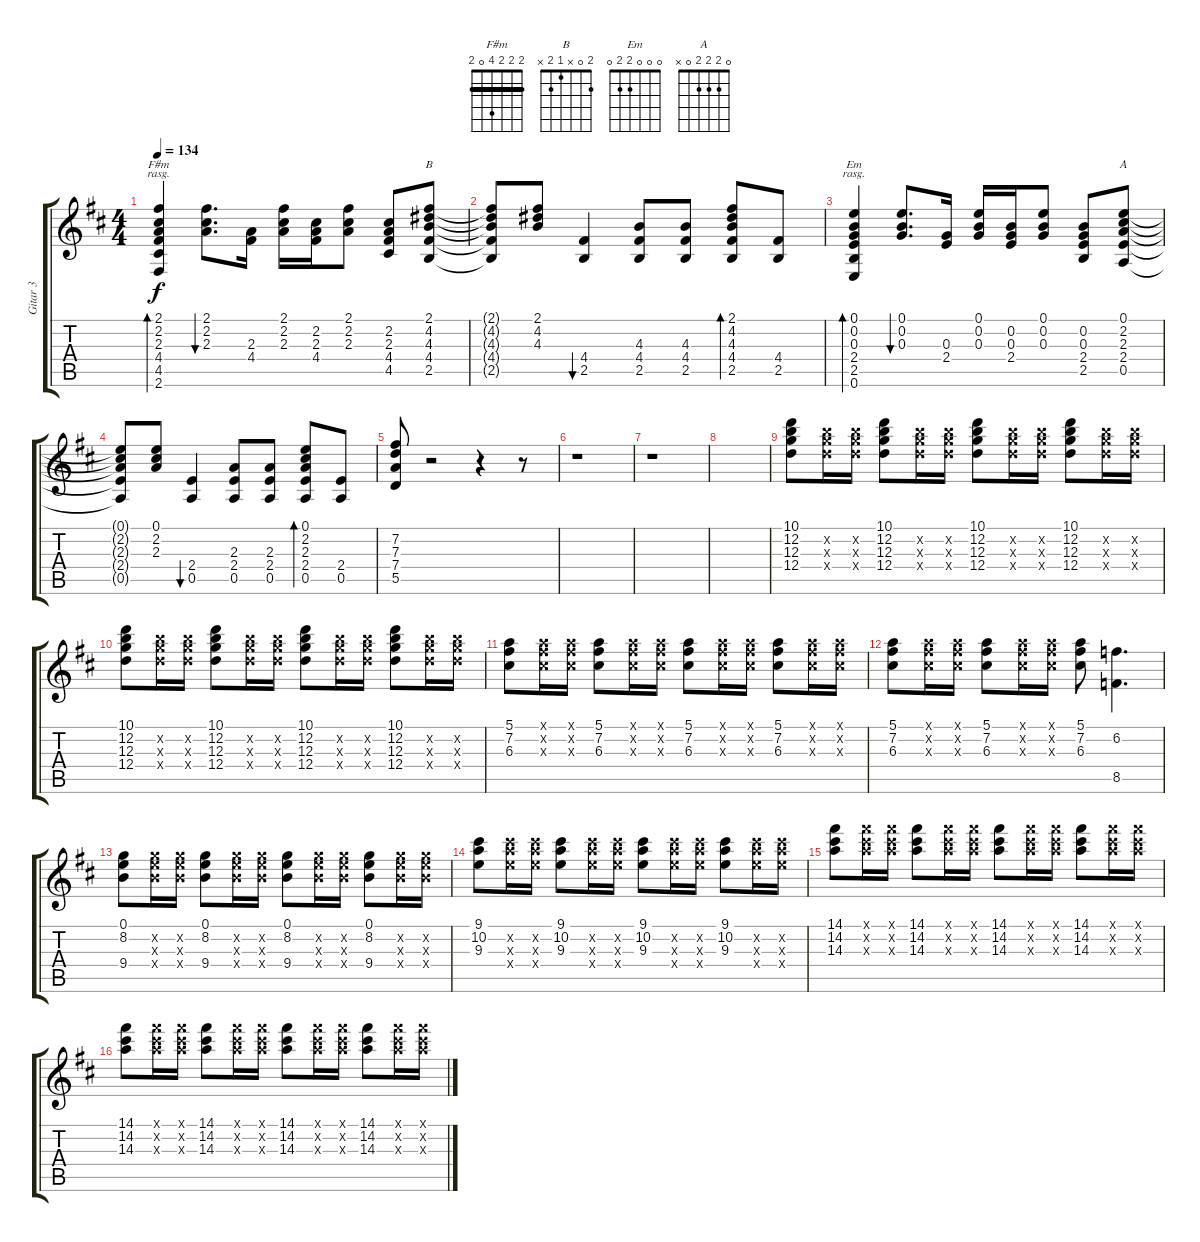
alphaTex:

\track ("Gitar 3" "Gitar 3") {instrument electricguitarmuted}
\staff {score tabs}
\tuning (E4 B3 G3 D3 A2 E2) {hide}
\chord ("F#m" 2 2 2 4 0 2) {barre 2}
\chord ("B" 2 0 x 1 2 x)
\chord ("Em" 0 0 0 2 2 0)
\chord ("A" 0 2 2 2 0 x)
\ts (4 4)
\tempo 134
\clef g2
\ks d
(2.1 2.2 2.3 4.4 4.5 2.6).4{bd 120 ch "F#m" rasg ii dy f} (2.1 2.2 2.3).8{d bu 120} (2.3 4.4).16 (2.1 2.2 2.3).16 (2.2 2.3 4.4).16 (2.1 2.2 2.3).8 (2.2 2.3 4.4 4.5).8 (2.1 4.2 4.3 4.4 2.5).8{ch "B"} |
(2.1{t} 4.2{t} 4.3{t} 4.4{t} 2.5{t}).8 (2.1 4.2 4.3).8 (4.4 2.5).4{bu 120} (4.3 4.4 2.5).8 (4.3 4.4 2.5).8 (2.1 4.2 4.3 4.4 2.5).8{bd 120} (4.4 2.5).8 |
(0.1 0.2 0.3 2.4 2.5 0.6).4{bd 120 ch "Em" rasg ii} (0.1 0.2 0.3).8{d bu 120} (0.3 2.4).16 (0.1 0.2 0.3).16 (0.2 0.3 2.4).16 (0.1 0.2 0.3).8 (0.2 0.3 2.4 2.5).8 (0.1 2.2 2.3 2.4 0.5).8{ch "A"} |
(0.1{t} 2.2{t} 2.3{t} 2.4{t} 0.5{t}).8 (0.1 2.2 2.3).8 (2.4 0.5).4{bu 120} (2.3 2.4 0.5).8 (2.3 2.4 0.5).8 (0.1 2.2 2.3 2.4 0.5).8{bd 120} (2.4 0.5).8 |
(7.2 7.3 7.4 5.5).8 r.2 r.4 r.8 |
r.1 |
r.1 |
|
(10.1 12.2 12.3 12.4).8 (12.2{x} 12.3{x} 12.4{x}).16 (12.2{x} 12.3{x} 12.4{x}).16 (10.1 12.2 12.3 12.4).8 (12.2{x} 12.3{x} 12.4{x}).16 (12.2{x} 12.3{x} 12.4{x}).16 (10.1 12.2 12.3 12.4).8 (12.2{x} 12.3{x} 12.4{x}).16 (12.2{x} 12.3{x} 12.4{x}).16 (10.1 12.2 12.3 12.4).8 (12.2{x} 12.3{x} 12.4{x}).16 (12.2{x} 12.3{x} 12.4{x}).16 |
(10.1 12.2 12.3 12.4).8 (12.2{x} 12.3{x} 12.4{x}).16 (12.2{x} 12.3{x} 12.4{x}).16 (10.1 12.2 12.3 12.4).8 (12.2{x} 12.3{x} 12.4{x}).16 (12.2{x} 12.3{x} 12.4{x}).16 (10.1 12.2 12.3 12.4).8 (12.2{x} 12.3{x} 12.4{x}).16 (12.2{x} 12.3{x} 12.4{x}).16 (10.1 12.2 12.3 12.4).8 (12.2{x} 12.3{x} 12.4{x}).16 (12.2{x} 12.3{x} 12.4{x}).16 |
(5.1 7.2 6.3).8 (5.1{x} 7.2{x} 6.3{x}).16 (5.1{x} 7.2{x} 6.3{x}).16 (5.1 7.2 6.3).8 (5.1{x} 7.2{x} 6.3{x}).16 (5.1{x} 7.2{x} 6.3{x}).16 (5.1 7.2 6.3).8 (5.1{x} 7.2{x} 6.3{x}).16 (5.1{x} 7.2{x} 6.3{x}).16 (5.1 7.2 6.3).8 (5.1{x} 7.2{x} 6.3{x}).16 (5.1{x} 7.2{x} 6.3{x}).16 |
(5.1 7.2 6.3).8 (5.1{x} 7.2{x} 6.3{x}).16 (5.1{x} 7.2{x} 6.3{x}).16 (5.1 7.2 6.3).8 (5.1{x} 7.2{x} 6.3{x}).16 (5.1{x} 7.2{x} 6.3{x}).16 (5.1 7.2 6.3).8 (6.2 8.5).4{d} |
(0.1 8.2 9.4).8 (8.2{x} 9.3{x} 9.4{x}).16 (8.2{x} 9.3{x} 9.4{x}).16 (0.1 8.2 9.4).8 (8.2{x} 9.3{x} 9.4{x}).16 (8.2{x} 9.3{x} 9.4{x}).16 (0.1 8.2 9.4).8 (8.2{x} 9.3{x} 9.4{x}).16 (8.2{x} 9.3{x} 9.4{x}).16 (0.1 8.2 9.4).8 (8.2{x} 9.3{x} 9.4{x}).16 (8.2{x} 9.3{x} 9.4{x}).16 |
(9.1 10.2 9.3).8 (14.2{x} 14.3{x} 14.4{x}).16 (14.2{x} 14.3{x} 14.4{x}).16 (9.1 10.2 9.3).8 (14.2{x} 14.3{x} 14.4{x}).16 (14.2{x} 14.3{x} 14.4{x}).16 (9.1 10.2 9.3).8 (14.2{x} 14.3{x} 14.4{x}).16 (14.2{x} 14.3{x} 14.4{x}).16 (9.1 10.2 9.3).8 (14.2{x} 14.3{x} 14.4{x}).16 (14.2{x} 14.3{x} 14.4{x}).16 |
(14.1 14.2 14.3).8 (14.1{x} 14.2{x} 14.3{x}).16 (14.1{x} 14.2{x} 14.3{x}).16 (14.1 14.2 14.3).8 (14.1{x} 14.2{x} 14.3{x}).16 (14.1{x} 14.2{x} 14.3{x}).16 (14.1 14.2 14.3).8 (14.1{x} 14.2{x} 14.3{x}).16 (14.1{x} 14.2{x} 14.3{x}).16 (14.1 14.2 14.3).8 (14.1{x} 14.2{x} 14.3{x}).16 (14.1{x} 14.2{x} 14.3{x}).16 |
(14.1 14.2 14.3).8 (14.1{x} 14.2{x} 14.3{x}).16 (14.1{x} 14.2{x} 14.3{x}).16 (14.1 14.2 14.3).8 (14.1{x} 14.2{x} 14.3{x}).16 (14.1{x} 14.2{x} 14.3{x}).16 (14.1 14.2 14.3).8 (14.1{x} 14.2{x} 14.3{x}).16 (14.1{x} 14.2{x} 14.3{x}).16 (14.1 14.2 14.3).8 (14.1{x} 14.2{x} 14.3{x}).16 (14.1{x} 14.2{x} 14.3{x}).16
